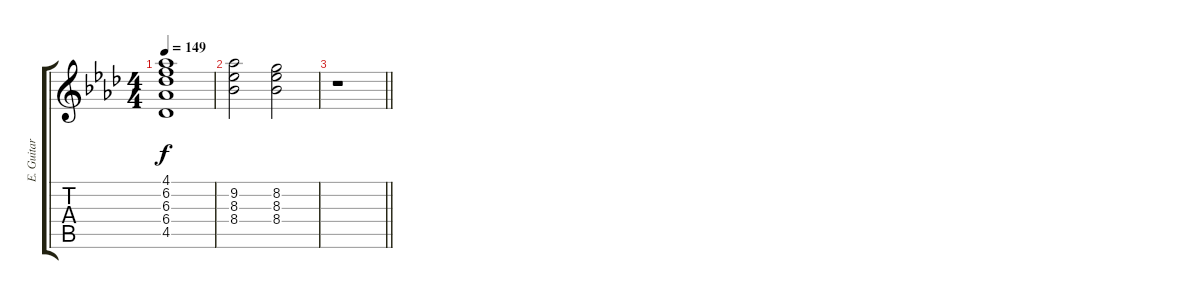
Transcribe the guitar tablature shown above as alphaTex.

\track ("E. Guitar III" "E. Guitar ") {instrument overdrivenguitar}
\staff {score tabs}
\tuning (E4 B3 G3 D3 A2 E2) {hide}
\ts (4 4)
\tempo 149
\clef g2
\ks ab
(4.1 6.2 6.3 6.4 4.5).1{dy f} |
(9.2 8.3 8.4).2 (8.2 8.3 8.4).2 |
\barLineRight lightlight
r.1
